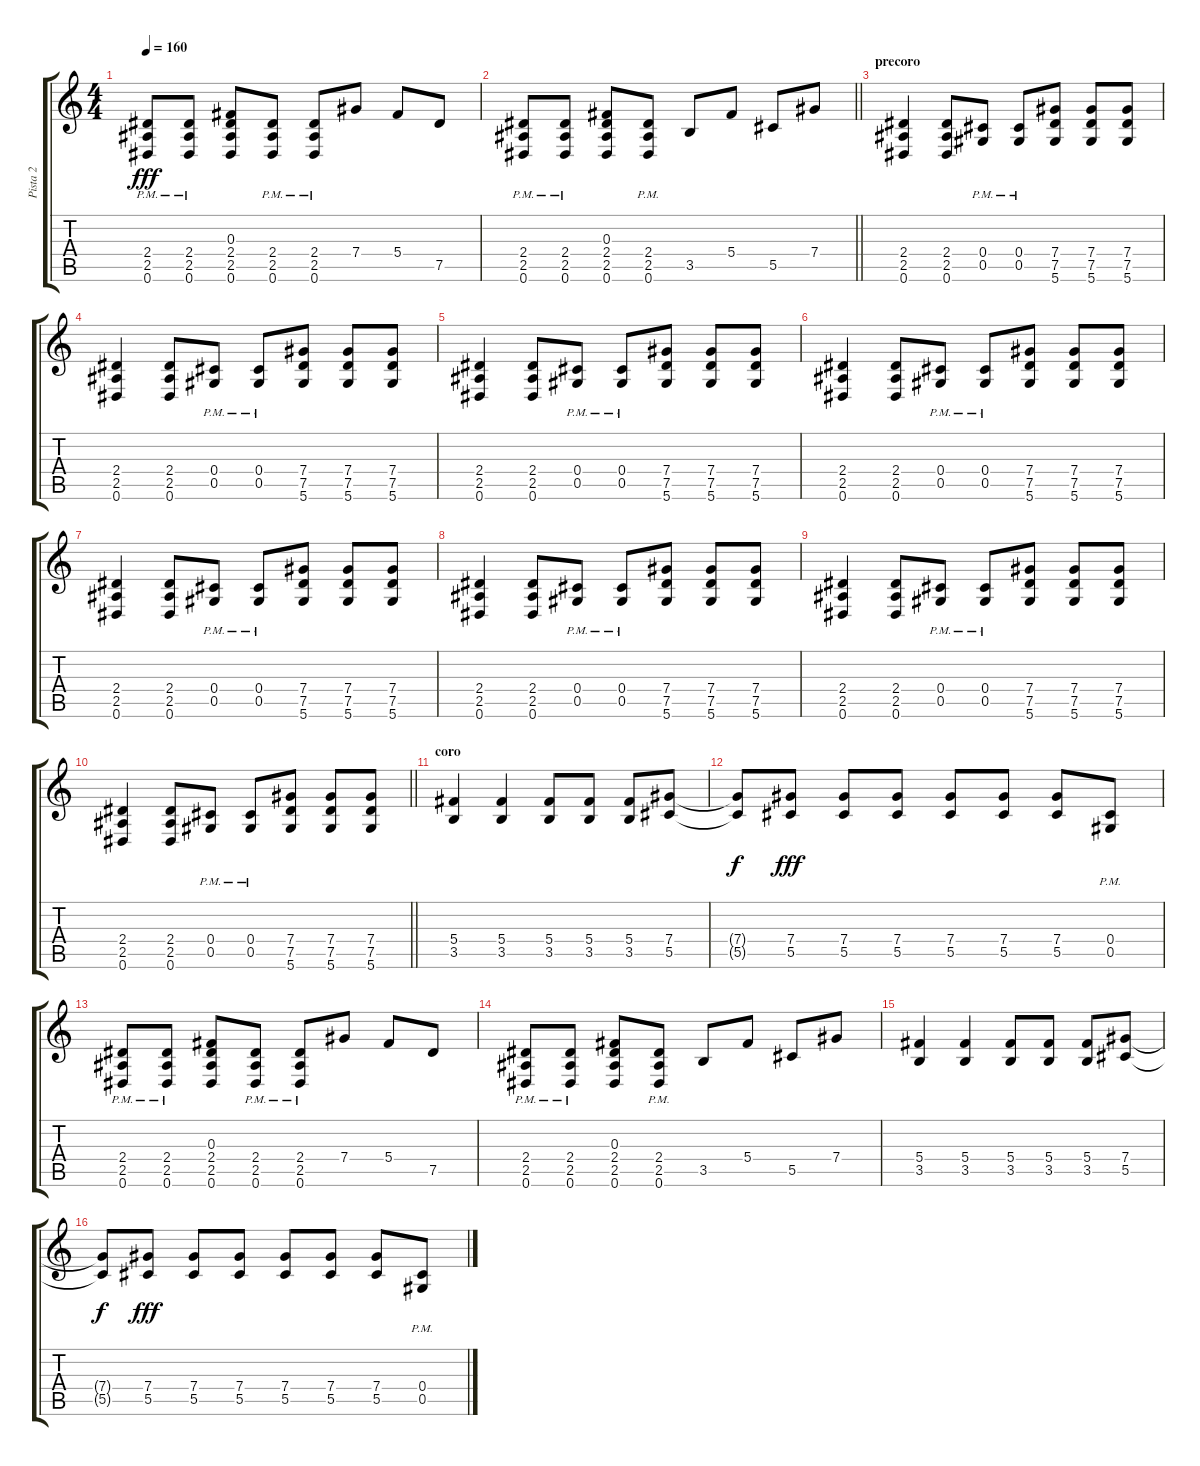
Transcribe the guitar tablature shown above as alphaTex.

\track ("Pista 2" "Pista 2") {instrument overdrivenguitar}
\staff {score tabs}
\tuning (Eb4 Bb3 Gb3 Db3 Ab2 Eb2) {hide}
\ts (4 4)
\tempo 160
\clef g2
\ks c
(2.4{pm} 2.5{pm} 0.6{pm}).8{dy fff} (2.4{pm} 2.5{pm} 0.6{pm}).8 (0.3 2.4 2.5 0.6).8 (2.4{pm} 2.5{pm} 0.6{pm}).8 (2.4{pm} 2.5{pm} 0.6{pm}).8 7.4.8 5.4.8 7.5.8 |
\barLineRight lightlight
(2.4{pm} 2.5{pm} 0.6{pm}).8 (2.4{pm} 2.5{pm} 0.6{pm}).8 (0.3 2.4 2.5 0.6).8 (2.4{pm} 2.5{pm} 0.6{pm}).8 3.5.8 5.4.8 5.5.8 7.4.8 |
\section ("" "precoro")
(2.4 2.5 0.6).4 (2.4 2.5 0.6).8 (0.4{pm} 0.5{pm}).8 (0.4{pm} 0.5{pm}).8 (7.4 7.5 5.6).8 (7.4 7.5 5.6).8 (7.4 7.5 5.6).8 |
(2.4 2.5 0.6).4 (2.4 2.5 0.6).8 (0.4{pm} 0.5{pm}).8 (0.4{pm} 0.5{pm}).8 (7.4 7.5 5.6).8 (7.4 7.5 5.6).8 (7.4 7.5 5.6).8 |
(2.4 2.5 0.6).4 (2.4 2.5 0.6).8 (0.4{pm} 0.5{pm}).8 (0.4{pm} 0.5{pm}).8 (7.4 7.5 5.6).8 (7.4 7.5 5.6).8 (7.4 7.5 5.6).8 |
(2.4 2.5 0.6).4 (2.4 2.5 0.6).8 (0.4{pm} 0.5{pm}).8 (0.4{pm} 0.5{pm}).8 (7.4 7.5 5.6).8 (7.4 7.5 5.6).8 (7.4 7.5 5.6).8 |
(2.4 2.5 0.6).4 (2.4 2.5 0.6).8 (0.4{pm} 0.5{pm}).8 (0.4{pm} 0.5{pm}).8 (7.4 7.5 5.6).8 (7.4 7.5 5.6).8 (7.4 7.5 5.6).8 |
(2.4 2.5 0.6).4 (2.4 2.5 0.6).8 (0.4{pm} 0.5{pm}).8 (0.4{pm} 0.5{pm}).8 (7.4 7.5 5.6).8 (7.4 7.5 5.6).8 (7.4 7.5 5.6).8 |
(2.4 2.5 0.6).4 (2.4 2.5 0.6).8 (0.4{pm} 0.5{pm}).8 (0.4{pm} 0.5{pm}).8 (7.4 7.5 5.6).8 (7.4 7.5 5.6).8 (7.4 7.5 5.6).8 |
\barLineRight lightlight
(2.4 2.5 0.6).4 (2.4 2.5 0.6).8 (0.4{pm} 0.5{pm}).8 (0.4{pm} 0.5{pm}).8 (7.4 7.5 5.6).8 (7.4 7.5 5.6).8 (7.4 7.5 5.6).8 |
\section ("" "coro")
(5.4 3.5).4 (5.4 3.5).4 (5.4 3.5).8 (5.4 3.5).8 (5.4 3.5).8 (7.4 5.5).8 |
(7.4{t} 5.5{t}).8{dy f} (7.4 5.5).8{dy fff} (7.4 5.5).8 (7.4 5.5).8 (7.4 5.5).8 (7.4 5.5).8 (7.4 5.5).8 (0.4{pm} 0.5{pm}).8 |
(2.4{pm} 2.5{pm} 0.6{pm}).8 (2.4{pm} 2.5{pm} 0.6{pm}).8 (0.3 2.4 2.5 0.6).8 (2.4{pm} 2.5{pm} 0.6{pm}).8 (2.4{pm} 2.5{pm} 0.6{pm}).8 7.4.8 5.4.8 7.5.8 |
(2.4{pm} 2.5{pm} 0.6{pm}).8 (2.4{pm} 2.5{pm} 0.6{pm}).8 (0.3 2.4 2.5 0.6).8 (2.4{pm} 2.5{pm} 0.6{pm}).8 3.5.8 5.4.8 5.5.8 7.4.8 |
(5.4 3.5).4 (5.4 3.5).4 (5.4 3.5).8 (5.4 3.5).8 (5.4 3.5).8 (7.4 5.5).8 |
(7.4{t} 5.5{t}).8{dy f} (7.4 5.5).8{dy fff} (7.4 5.5).8 (7.4 5.5).8 (7.4 5.5).8 (7.4 5.5).8 (7.4 5.5).8 (0.4{pm} 0.5{pm}).8
